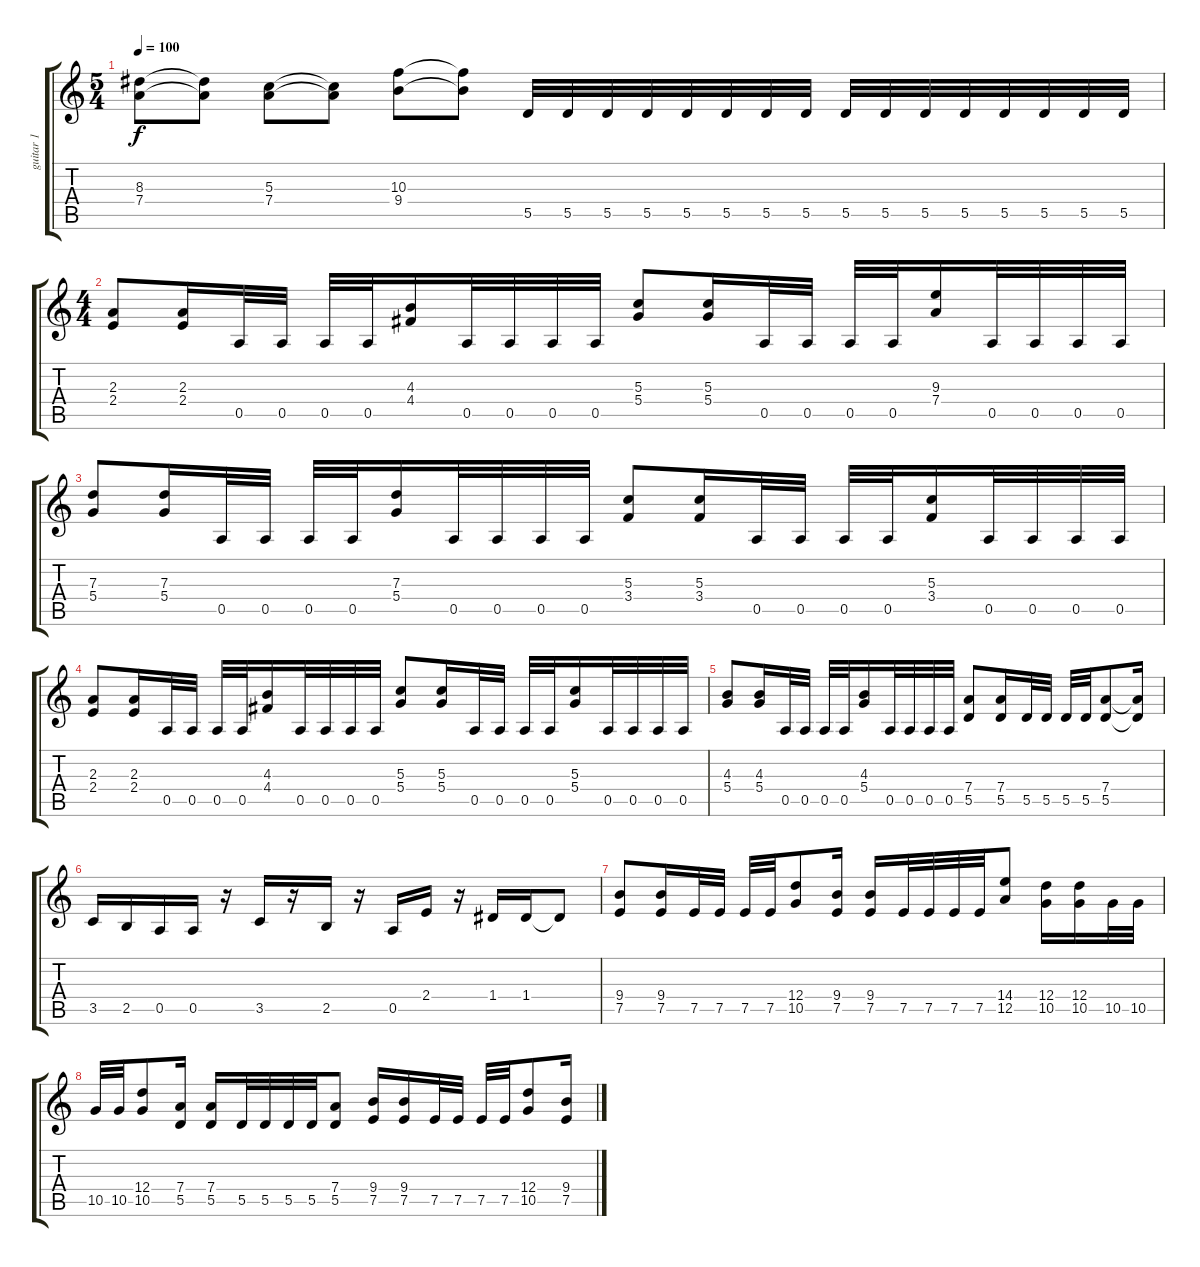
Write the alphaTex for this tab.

\track ("guitar 1" "guitar 1") {instrument distortionguitar}
\staff {score tabs}
\tuning (E4 B3 G3 D3 A2 E2) {hide}
\ts (5 4)
\tempo 100
\clef g2
\ks c
(8.3 7.4).8{dy f} (8.3{t} 7.4{t}).8 (5.3 7.4).8 (5.3{t} 7.4{t}).8 (10.3 9.4).8 (10.3{t} 9.4{t}).8 5.5.32 5.5.32 5.5.32 5.5.32 5.5.32 5.5.32 5.5.32 5.5.32 5.5.32 5.5.32 5.5.32 5.5.32 5.5.32 5.5.32 5.5.32 5.5.32 |
\ts (4 4)
(2.3 2.4).8 (2.3 2.4).16 0.5.32 0.5.32 0.5.32 0.5.32 (4.3 4.4).16 0.5.32 0.5.32 0.5.32 0.5.32 (5.3 5.4).8 (5.3 5.4).16 0.5.32 0.5.32 0.5.32 0.5.32 (9.3 7.4).16 0.5.32 0.5.32 0.5.32 0.5.32 |
(7.3 5.4).8 (7.3 5.4).16 0.5.32 0.5.32 0.5.32 0.5.32 (7.3 5.4).16 0.5.32 0.5.32 0.5.32 0.5.32 (5.3 3.4).8 (5.3 3.4).16 0.5.32 0.5.32 0.5.32 0.5.32 (5.3 3.4).16 0.5.32 0.5.32 0.5.32 0.5.32 |
(2.3 2.4).8 (2.3 2.4).16 0.5.32 0.5.32 0.5.32 0.5.32 (4.3 4.4).16 0.5.32 0.5.32 0.5.32 0.5.32 (5.3 5.4).8 (5.3 5.4).16 0.5.32 0.5.32 0.5.32 0.5.32 (5.3 5.4).16 0.5.32 0.5.32 0.5.32 0.5.32 |
(4.3 5.4).8 (4.3 5.4).16 0.5.32 0.5.32 0.5.32 0.5.32 (4.3 5.4).16 0.5.32 0.5.32 0.5.32 0.5.32 (7.4 5.5).8 (7.4 5.5).16 5.5.32 5.5.32 5.5.32 5.5.32 (7.4 5.5).8 (7.4{t} 5.5{t}).16 |
3.5.16 2.5.16 0.5.16 0.5.16 r.16 3.5.16 r.16 2.5.16 r.16 0.5.16 2.4.16 r.16 1.4.16 1.4.16 1.4{t}.8 |
(9.4 7.5).8 (9.4 7.5).16 7.5.32 7.5.32 7.5.32 7.5.32 (12.4 10.5).8 (9.4 7.5).16 (9.4 7.5).16 7.5.32 7.5.32 7.5.32 7.5.32 (14.4 12.5).8 (12.4 10.5).16 (12.4 10.5).16 10.5.32 10.5.32 |
10.5.32 10.5.32 (12.4 10.5).8 (7.4 5.5).16 (7.4 5.5).16 5.5.32 5.5.32 5.5.32 5.5.32 (7.4 5.5).8 (9.4 7.5).16 (9.4 7.5).16 7.5.32 7.5.32 7.5.32 7.5.32 (12.4 10.5).8 (9.4 7.5).16
